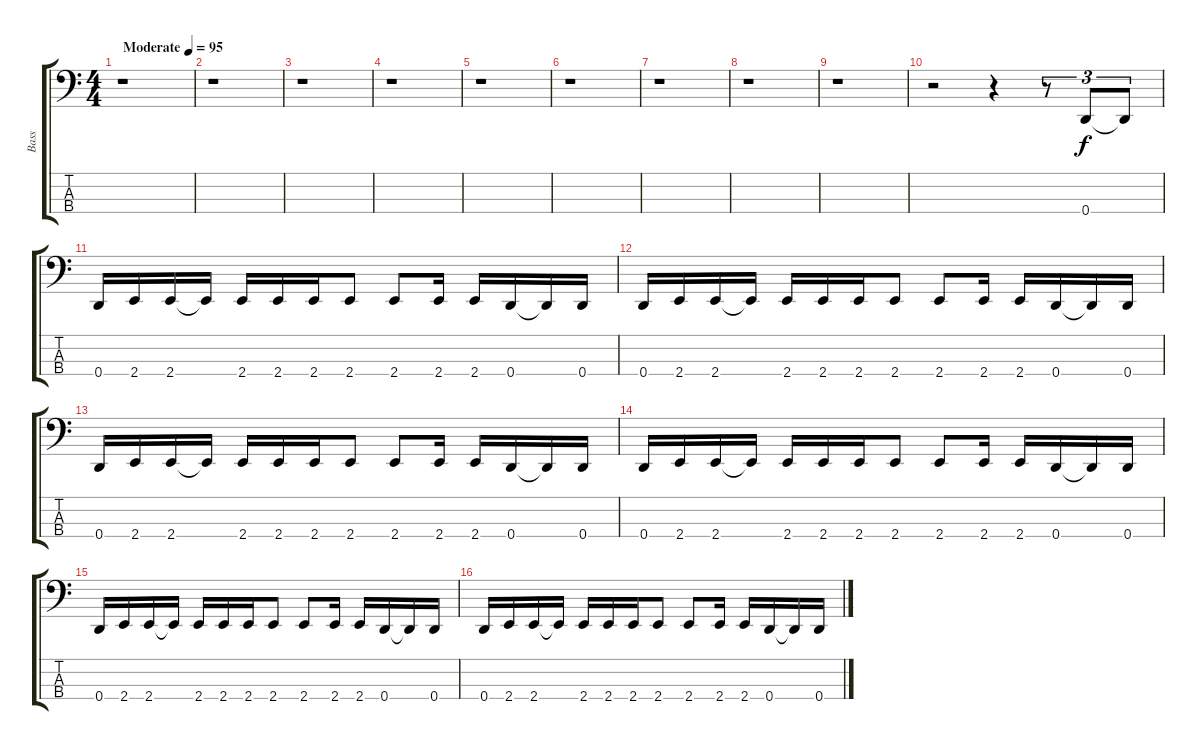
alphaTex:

\track ("Bass" "Bass") {instrument electricbassfinger}
\staff {score tabs}
\tuning (G2 D2 A1 D1) {hide}
\ts (4 4)
\tempo (95 "Moderate")
\clef f4
\ks c
r.1{dy f instrument electricbassfinger} |
r.1 |
r.1 |
r.1 |
r.1 |
r.1 |
r.1 |
r.1 |
r.1 |
r.2 r.4 r.8{tu (3 2)} 0.4.8{tu (3 2)} 0.4{t}.8{tu (3 2)} |
0.4.16 2.4.16 2.4.16 2.4{t}.16 2.4.16 2.4.16 2.4.16 2.4.8 2.4.8 2.4.16 2.4.16 0.4.16 0.4{t}.16 0.4.16 |
0.4.16 2.4.16 2.4.16 2.4{t}.16 2.4.16 2.4.16 2.4.16 2.4.8 2.4.8 2.4.16 2.4.16 0.4.16 0.4{t}.16 0.4.16 |
0.4.16 2.4.16 2.4.16 2.4{t}.16 2.4.16 2.4.16 2.4.16 2.4.8 2.4.8 2.4.16 2.4.16 0.4.16 0.4{t}.16 0.4.16 |
0.4.16 2.4.16 2.4.16 2.4{t}.16 2.4.16 2.4.16 2.4.16 2.4.8 2.4.8 2.4.16 2.4.16 0.4.16 0.4{t}.16 0.4.16 |
0.4.16 2.4.16 2.4.16 2.4{t}.16 2.4.16 2.4.16 2.4.16 2.4.8 2.4.8 2.4.16 2.4.16 0.4.16 0.4{t}.16 0.4.16 |
0.4.16 2.4.16 2.4.16 2.4{t}.16 2.4.16 2.4.16 2.4.16 2.4.8 2.4.8 2.4.16 2.4.16 0.4.16 0.4{t}.16 0.4.16
